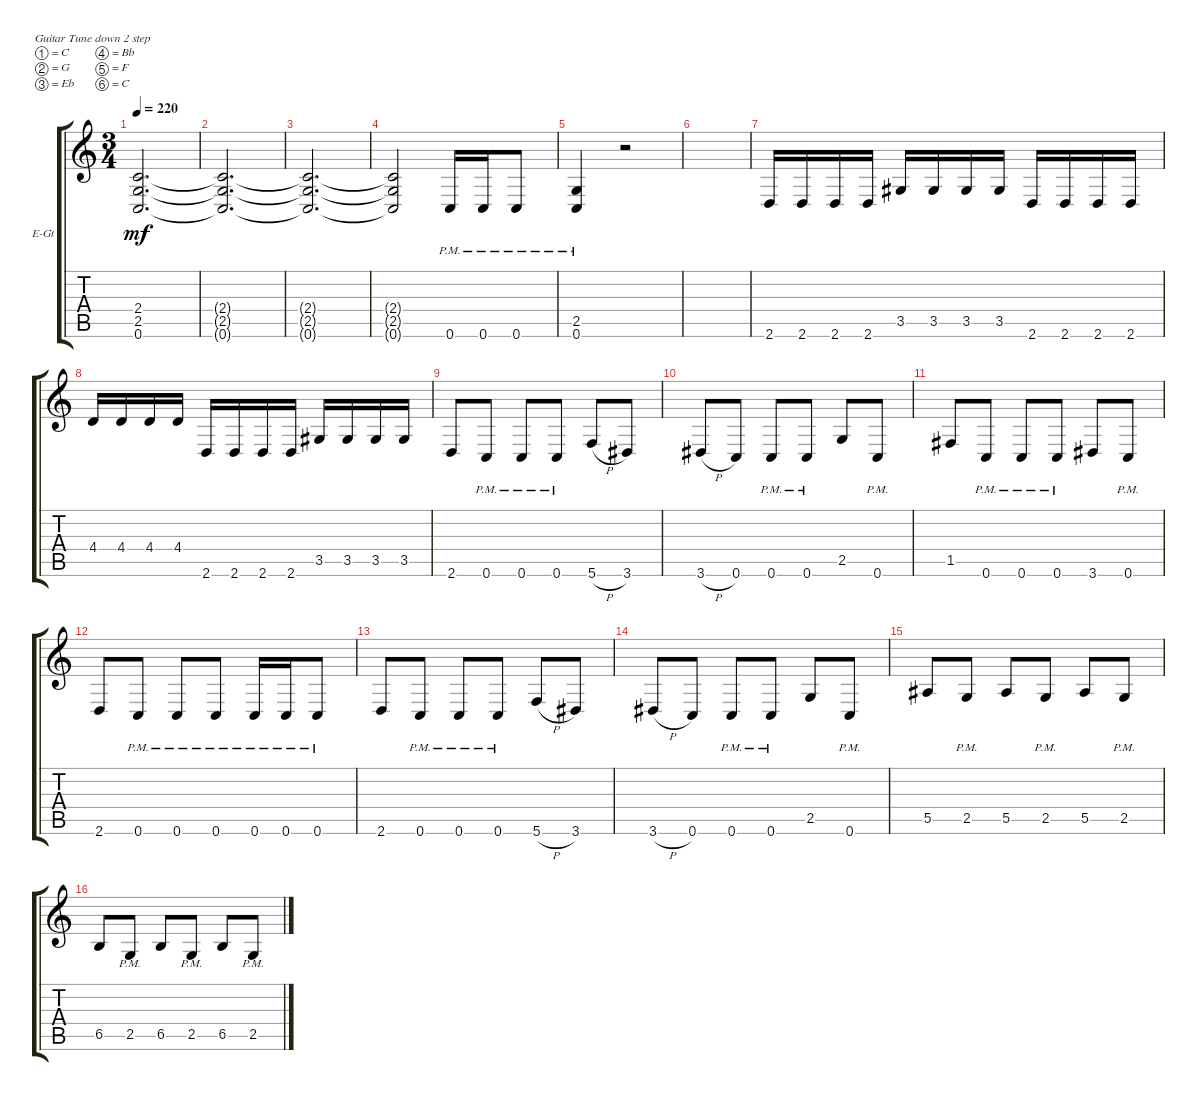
\defaultSystemsLayout 4
\bracketExtendMode groupsimilarinstruments
\firstSystemTrackNameOrientation horizontal
\otherSystemsTrackNameOrientation horizontal
\track ("Eschbach Rhythm" "E-Gt") {instrument overdrivenguitar}
\staff {score tabs}
\tuning (C4 G3 Eb3 Bb2 F2 C2)
\ts (3 4)
\tempo 220
\clef g2
\scale
0.485477
\ks c
(0.6 2.5 2.4).2{d dy mf instrument overdrivenguitar} |
\scale
0.257261 (2.4{t} 2.5{t} 0.6{t}).2{d} |
\scale
0.257261 (0.6{t} 2.5{t} 2.4{t}).2{d} |
\scale
0.333333 (2.4{t} 2.5{t} 0.6{t}).2 0.6{pm}.16 0.6{pm}.16 0.6{pm}.8 |
\scale
0.333333 (0.6{pm} 2.5{pm}).4 r.2 |
\scale
0.333333 |
\scale
0.333333 2.6.16 2.6.16 2.6.16 2.6.16 3.5.16 3.5.16 3.5.16 3.5.16 2.6.16 2.6.16 2.6.16 2.6.16 |
\scale
0.333333 4.4.16 4.4.16 4.4.16 4.4.16 2.6.16 2.6.16 2.6.16 2.6.16 3.5.16 3.5.16 3.5.16 3.5.16 |
\scale
0.333333 2.6.8 0.6{pm}.8 0.6{pm}.8 0.6{pm}.8 5.6{h}.8 3.6.8 |
\scale
0.333333 3.6{h}.8 0.6.8 0.6{pm}.8 0.6{pm}.8 2.5.8 0.6{pm}.8 |
\scale
0.333333 1.5.8 0.6{pm}.8 0.6{pm}.8 0.6{pm}.8 3.6.8 0.6{pm}.8 |
\scale
0.333333 2.6.8 0.6{pm}.8 0.6{pm}.8 0.6{pm}.8 0.6{pm}.16 0.6{pm}.16 0.6{pm}.8 |
\scale
0.333333 2.6.8 0.6{pm}.8 0.6{pm}.8 0.6{pm}.8 5.6{h}.8 3.6.8 |
\scale
0.333333 3.6{h}.8 0.6.8 0.6{pm}.8 0.6{pm}.8 2.5.8 0.6{pm}.8 |
\scale
0.333333 5.5.8 2.5{pm}.8 5.5.8 2.5{pm}.8 5.5.8 2.5{pm}.8 |
\scale
0.333333 6.5.8 2.5{pm}.8 6.5.8 2.5{pm}.8 6.5.8 2.5{pm}.8
